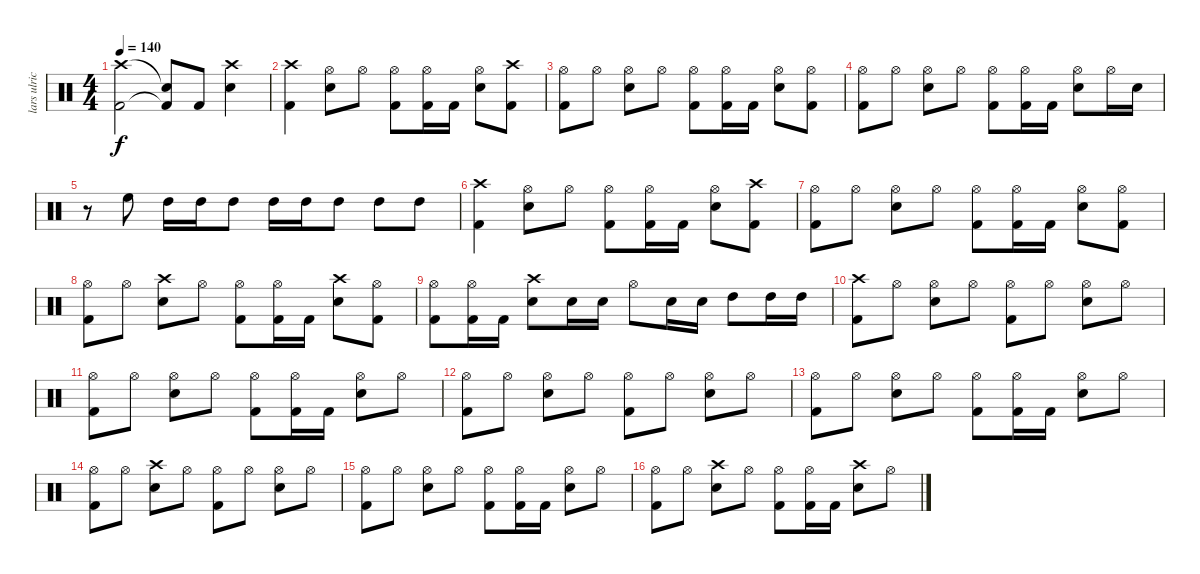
\track ("lars ulrich" "lars ulric") {instrument percussion}
\staff {score}
\articulation defaults
\ts (4 4)
\tempo 140
\clef neutral
\ks c
("Crash high (hit)" "Kick (hit) 2").2{dy f} ("Snare (hit)"{t} "Kick (hit) 2"{t}).8 "Kick (hit) 2".8 ("Crash high (hit)" "Electric Snare (hit)").4 |
("Crash high (hit)" "Kick (hit) 2").4 ("Hi-Hat (open)" "Electric Snare (hit)").8 "Hi-Hat (open)".8 ("Hi-Hat (open)" "Kick (hit) 2").8 ("Hi-Hat (open)" "Kick (hit) 2").16 "Kick (hit) 2".16 ("Hi-Hat (open)" "Electric Snare (hit)").8 ("Crash high (hit)" "Kick (hit) 2").8 |
("Hi-Hat (open)" "Kick (hit) 2").8 "Hi-Hat (open)".8 ("Hi-Hat (open)" "Electric Snare (hit)").8 "Hi-Hat (open)".8 ("Hi-Hat (open)" "Kick (hit) 2").8 ("Hi-Hat (open)" "Kick (hit) 2").16 "Kick (hit) 2".16 ("Hi-Hat (open)" "Electric Snare (hit)").8 ("Hi-Hat (open)" "Kick (hit) 2").8 |
("Hi-Hat (open)" "Kick (hit) 2").8 "Hi-Hat (open)".8 ("Hi-Hat (open)" "Electric Snare (hit)").8 "Hi-Hat (open)".8 ("Hi-Hat (open)" "Kick (hit) 2").8 ("Hi-Hat (open)" "Kick (hit) 2").16 "Kick (hit) 2".16 ("Hi-Hat (open)" "Electric Snare (hit)").8 "Hi-Hat (open)".16 "Electric Snare (hit)".16 |
r.8 "High Floor Tom (hit)".8 "High Tom (hit)".16 "High Tom (hit)".16 "High Tom (hit)".8 "High Tom (hit)".16 "High Tom (hit)".16 "High Tom (hit)".8 "High Tom (hit)".8 "High Tom (hit)".8 |
("Crash high (hit)" "Kick (hit) 2").4 ("Hi-Hat (open)" "Electric Snare (hit)").8 "Hi-Hat (open)".8 ("Hi-Hat (open)" "Kick (hit) 2").8 ("Hi-Hat (open)" "Kick (hit) 2").16 "Kick (hit) 2".16 ("Hi-Hat (open)" "Electric Snare (hit)").8 ("Crash high (hit)" "Kick (hit) 2").8 |
("Hi-Hat (open)" "Kick (hit) 2").8 "Hi-Hat (open)".8 ("Hi-Hat (open)" "Electric Snare (hit)").8 "Hi-Hat (open)".8 ("Hi-Hat (open)" "Kick (hit) 2").8 ("Hi-Hat (open)" "Kick (hit) 2").16 "Kick (hit) 2".16 ("Hi-Hat (open)" "Electric Snare (hit)").8 ("Hi-Hat (open)" "Kick (hit) 2").8 |
("Hi-Hat (open)" "Kick (hit) 2").8 "Hi-Hat (open)".8 ("Crash high (hit)" "Electric Snare (hit)").8 "Hi-Hat (open)".8 ("Hi-Hat (open)" "Kick (hit) 2").8 ("Hi-Hat (open)" "Kick (hit) 2").16 "Kick (hit) 2".16 ("Crash high (hit)" "Electric Snare (hit)").8 ("Hi-Hat (open)" "Kick (hit) 2").8 |
("Hi-Hat (open)" "Kick (hit) 2").8 ("Hi-Hat (open)" "Kick (hit) 2").16 "Kick (hit) 2".16 ("Crash high (hit)" "Electric Snare (hit)").8 "Electric Snare (hit)".16 "Electric Snare (hit)".16 "Hi-Hat (open)".8 "Electric Snare (hit)".16 "Electric Snare (hit)".16 "High Tom (hit)".8 "High Tom (hit)".16 "High Tom (hit)".16 |
("Crash high (hit)" "Kick (hit) 2").8 "Hi-Hat (open)".8 ("Hi-Hat (open)" "Electric Snare (hit)").8 "Hi-Hat (open)".8 ("Hi-Hat (open)" "Kick (hit) 2").8 "Hi-Hat (open)".8 ("Hi-Hat (open)" "Electric Snare (hit)").8 "Hi-Hat (open)".8 |
("Hi-Hat (open)" "Kick (hit) 2").8 "Hi-Hat (open)".8 ("Hi-Hat (open)" "Electric Snare (hit)").8 "Hi-Hat (open)".8 ("Hi-Hat (open)" "Kick (hit) 2").8 ("Hi-Hat (open)" "Kick (hit) 2").16 "Kick (hit) 2".16 ("Hi-Hat (open)" "Electric Snare (hit)").8 "Hi-Hat (open)".8 |
("Hi-Hat (open)" "Kick (hit) 2").8 "Hi-Hat (open)".8 ("Hi-Hat (open)" "Electric Snare (hit)").8 "Hi-Hat (open)".8 ("Hi-Hat (open)" "Kick (hit) 2").8 "Hi-Hat (open)".8 ("Hi-Hat (open)" "Electric Snare (hit)").8 "Hi-Hat (open)".8 |
("Hi-Hat (open)" "Kick (hit) 2").8 "Hi-Hat (open)".8 ("Hi-Hat (open)" "Electric Snare (hit)").8 "Hi-Hat (open)".8 ("Hi-Hat (open)" "Kick (hit) 2").8 ("Hi-Hat (open)" "Kick (hit) 2").16 "Kick (hit) 2".16 ("Hi-Hat (open)" "Electric Snare (hit)").8 "Hi-Hat (open)".8 |
("Hi-Hat (open)" "Kick (hit) 2").8 "Hi-Hat (open)".8 ("Crash high (hit)" "Electric Snare (hit)").8 "Hi-Hat (open)".8 ("Hi-Hat (open)" "Kick (hit) 2").8 "Hi-Hat (open)".8 ("Hi-Hat (open)" "Electric Snare (hit)").8 "Hi-Hat (open)".8 |
("Hi-Hat (open)" "Kick (hit) 2").8 "Hi-Hat (open)".8 ("Hi-Hat (open)" "Electric Snare (hit)").8 "Hi-Hat (open)".8 ("Hi-Hat (open)" "Kick (hit) 2").8 ("Hi-Hat (open)" "Kick (hit) 2").16 "Kick (hit) 2".16 ("Hi-Hat (open)" "Electric Snare (hit)").8 "Hi-Hat (open)".8 |
("Hi-Hat (open)" "Kick (hit) 2").8 "Hi-Hat (open)".8 ("Crash high (hit)" "Electric Snare (hit)").8 "Hi-Hat (open)".8 ("Hi-Hat (open)" "Kick (hit) 2").8 ("Hi-Hat (open)" "Kick (hit) 2").16 "Kick (hit) 2".16 ("Crash high (hit)" "Electric Snare (hit)").8 "Hi-Hat (open)".8
